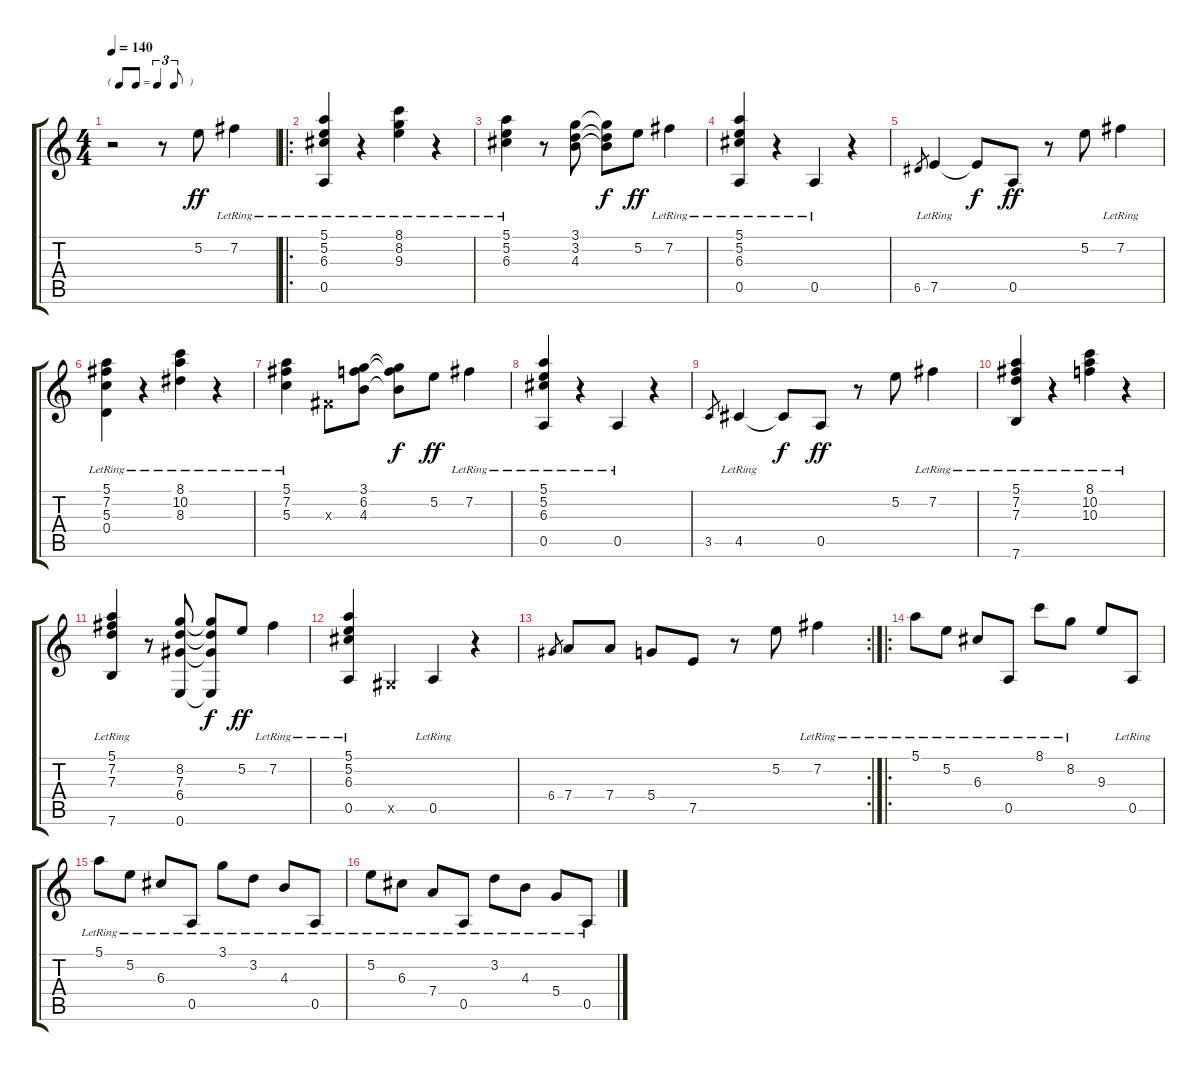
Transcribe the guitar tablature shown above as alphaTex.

\track "" {instrument acousticbass}
\staff {score tabs}
\tuning (E4 B3 G3 D3 A2 E2) {hide}
\ts (4 4)
\tf triplet8th
\tempo 140
\clef g2
\ks c
r.2{dy ff instrument acousticbass} r.8 5.2.8 7.2{lr}.4 |
\ro
(5.1 5.2 6.3 0.5{lr}).4 r.4 (8.1 8.2 9.3{lr}).4 r.4 |
(5.1 5.2 6.3{lr}).4 r.8 (3.1 3.2 4.3).8 (3.1{t} 3.2{t} 4.3{t}).8{dy f} 5.2.8{dy ff} 7.2{lr}.4 |
(5.1 5.2 6.3 0.5{lr}).4 r.4 0.5{lr}.4 r.4 |
6.5.8{gr} 7.5{lr}.4 7.5{t}.8{dy f} 0.5.8{dy ff} r.8 5.2.8 7.2{lr}.4 |
(5.1 7.2 5.3 0.4{lr}).4 r.4 (8.1 10.2 8.3{lr}).4 r.4 |
(5.1 7.2 5.3{lr}).4 -1.3{x}.8 (3.1 6.2 4.3).8 (3.1{t} 6.2{t} 4.3{t}).8{dy f} 5.2.8{dy ff} 7.2{lr}.4 |
(5.1 5.2 6.3 0.5{lr}).4 r.4 0.5{lr}.4 r.4 |
3.5.8{gr} 4.5{lr}.4 4.5{t}.8{dy f} 0.5.8{dy ff} r.8 5.2.8 7.2{lr}.4 |
(5.1 7.2 7.3 7.6{lr}).4 r.4 (8.1 10.2 10.3{lr}).4 r.4 |
(5.1 7.2 7.3 7.6{lr}).4 r.8 (8.2 7.3 6.4 0.6).8 (8.2{t} 7.3{t} 6.4{t} 0.6{t}).8{dy f} 5.2.8{dy ff} 7.2{lr}.4 |
(5.1 5.2 6.3 0.5{lr}).4 -1.5{x}.4 0.5{lr}.4 r.4 |
\rc 2
6.4.8{gr} 7.4.8 7.4.8 5.4.8 7.5.8 r.8 5.2.8 7.2{lr}.4 |
\ro
5.1{lr}.8 5.2{lr}.8 6.3{lr}.8 0.5{lr}.8 8.1{lr}.8 8.2{lr}.8 9.3.8 0.5{lr}.8 |
5.1{lr}.8 5.2{lr}.8 6.3{lr}.8 0.5{lr}.8 3.1{lr}.8 3.2{lr}.8 4.3{lr}.8 0.5{lr}.8 |
5.2{lr}.8 6.3{lr}.8 7.4{lr}.8 0.5{lr}.8 3.2{lr}.8 4.3{lr}.8 5.4{lr}.8 0.5{lr}.8
